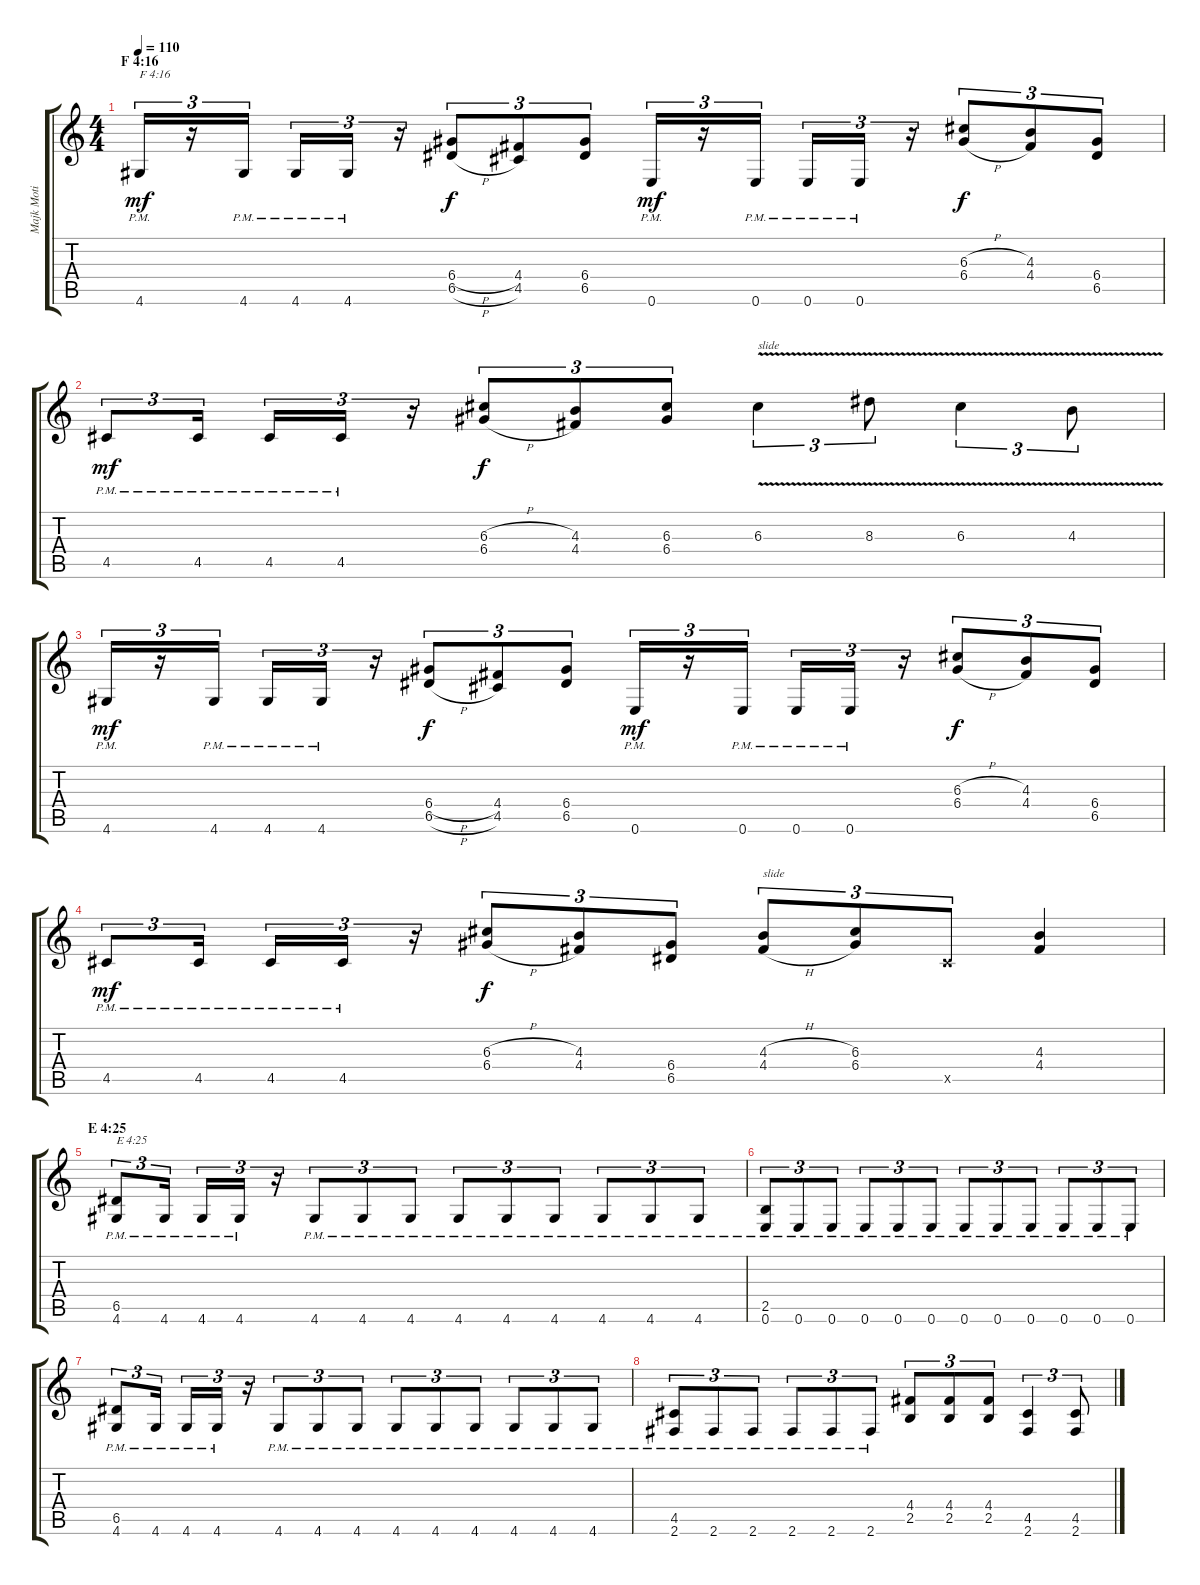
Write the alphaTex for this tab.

\track ("Majk Moti (right)" "Majk Moti ") {instrument overdrivenguitar}
\staff {score tabs}
\tuning (E4 B3 G3 D3 A2 E2) {hide}
\ts (4 4)
\section ("" "F 4:16")
\tempo 110
\clef g2
\ks c
4.6{pm}.16{tu (3 2) txt "F 4:16" dy mf} r.16{tu (3 2)} 4.6{pm}.16{tu (3 2)} 4.6{pm}.16{tu (3 2)} 4.6{pm}.16{tu (3 2)} r.16{tu (3 2)} (6.4{h} 6.5{h}).8{tu (3 2) dy f} (4.4 4.5).8{tu (3 2)} (6.4 6.5).8{tu (3 2)} 0.6{pm}.16{tu (3 2) dy mf} r.16{tu (3 2)} 0.6{pm}.16{tu (3 2)} 0.6{pm}.16{tu (3 2)} 0.6{pm}.16{tu (3 2)} r.16{tu (3 2)} (6.3{h} 6.4{h}).8{tu (3 2) dy f} (4.3 4.4).8{tu (3 2)} (6.4 6.5).8{tu (3 2)} |
4.5{pm}.8{tu (3 2) dy mf} 4.5{pm}.16{tu (3 2)} 4.5{pm}.16{tu (3 2)} 4.5{pm}.16{tu (3 2)} r.16{tu (3 2)} (6.3{h} 6.4{h}).8{tu (3 2) dy f} (4.3 4.4).8{tu (3 2)} (6.3 6.4).8{tu (3 2)} 6.3{v}.4{tu (3 2) txt "slide"} 8.3{v}.8{tu (3 2)} 6.3{v}.4{tu (3 2)} 4.3{v}.8{tu (3 2)} |
4.6{pm}.16{tu (3 2) dy mf} r.16{tu (3 2)} 4.6{pm}.16{tu (3 2)} 4.6{pm}.16{tu (3 2)} 4.6{pm}.16{tu (3 2)} r.16{tu (3 2)} (6.4{h} 6.5{h}).8{tu (3 2) dy f} (4.4 4.5).8{tu (3 2)} (6.4 6.5).8{tu (3 2)} 0.6{pm}.16{tu (3 2) dy mf} r.16{tu (3 2)} 0.6{pm}.16{tu (3 2)} 0.6{pm}.16{tu (3 2)} 0.6{pm}.16{tu (3 2)} r.16{tu (3 2)} (6.3{h} 6.4{h}).8{tu (3 2) dy f} (4.3 4.4).8{tu (3 2)} (6.4 6.5).8{tu (3 2)} |
4.5{pm}.8{tu (3 2) dy mf} 4.5{pm}.16{tu (3 2)} 4.5{pm}.16{tu (3 2)} 4.5{pm}.16{tu (3 2)} r.16{tu (3 2)} (6.3{h} 6.4{h}).8{tu (3 2) dy f} (4.3 4.4).8{tu (3 2)} (6.4 6.5).8{tu (3 2)} (4.3{h} 4.4{h}).8{tu (3 2) txt "slide"} (6.3 6.4).8{tu (3 2)} 4.5{x}.8{tu (3 2)} (4.3 4.4).4 |
\section ("" "E 4:25")
(6.5{pm} 4.6{pm}).8{tu (3 2) txt "E 4:25"} 4.6{pm}.16{tu (3 2)} 4.6{pm}.16{tu (3 2)} 4.6{pm}.16{tu (3 2)} r.16{tu (3 2)} 4.6{pm}.8{tu (3 2)} 4.6{pm}.8{tu (3 2)} 4.6{pm}.8{tu (3 2)} 4.6{pm}.8{tu (3 2)} 4.6{pm}.8{tu (3 2)} 4.6{pm}.8{tu (3 2)} 4.6{pm}.8{tu (3 2)} 4.6{pm}.8{tu (3 2)} 4.6{pm}.8{tu (3 2)} |
(2.5{pm} 0.6{pm}).8{tu (3 2)} 0.6{pm}.8{tu (3 2)} 0.6{pm}.8{tu (3 2)} 0.6{pm}.8{tu (3 2)} 0.6{pm}.8{tu (3 2)} 0.6{pm}.8{tu (3 2)} 0.6{pm}.8{tu (3 2)} 0.6{pm}.8{tu (3 2)} 0.6{pm}.8{tu (3 2)} 0.6{pm}.8{tu (3 2)} 0.6{pm}.8{tu (3 2)} 0.6{pm}.8{tu (3 2)} |
(6.5{pm} 4.6{pm}).8{tu (3 2)} 4.6{pm}.16{tu (3 2)} 4.6{pm}.16{tu (3 2)} 4.6{pm}.16{tu (3 2)} r.16{tu (3 2)} 4.6{pm}.8{tu (3 2)} 4.6{pm}.8{tu (3 2)} 4.6{pm}.8{tu (3 2)} 4.6{pm}.8{tu (3 2)} 4.6{pm}.8{tu (3 2)} 4.6{pm}.8{tu (3 2)} 4.6{pm}.8{tu (3 2)} 4.6{pm}.8{tu (3 2)} 4.6{pm}.8{tu (3 2)} |
(4.5{pm} 2.6{pm}).8{tu (3 2)} 2.6{pm}.8{tu (3 2)} 2.6{pm}.8{tu (3 2)} 2.6{pm}.8{tu (3 2)} 2.6{pm}.8{tu (3 2)} 2.6{pm}.8{tu (3 2)} (4.4 2.5).8{tu (3 2)} (4.4 2.5).8{tu (3 2)} (4.4 2.5).8{tu (3 2)} (4.5 2.6).4{tu (3 2)} (4.5 2.6).8{tu (3 2)}
